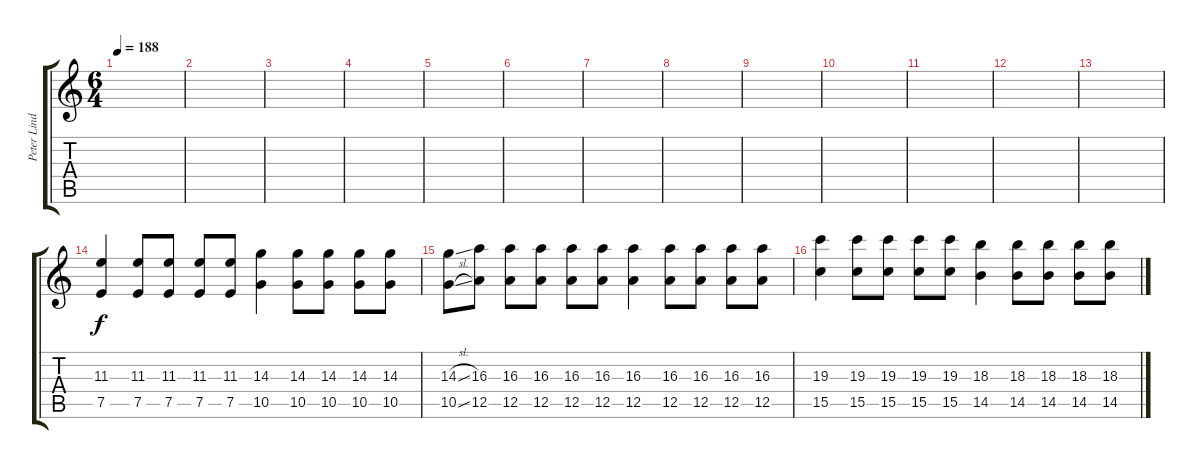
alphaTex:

\track ("Peter Lindgren" "Peter Lind") {mute instrument distortionguitar}
\staff {score tabs}
\tuning (D4 A3 F3 D3 A2 D2) {hide}
\ts (6 4)
\tempo 188
\clef g2
\ks c
|
|
|
|
|
|
|
|
|
|
|
|
|
(11.3 7.5).4{instrument distortionguitar} (11.3 7.5).8 (11.3 7.5).8 (11.3 7.5).8 (11.3 7.5).8 (14.3 10.5).4 (14.3 10.5).8 (14.3 10.5).8 (14.3 10.5).8 (14.3 10.5).8 |
(14.3{sl} 10.5{sl}).8 (16.3 12.5).8 (16.3 12.5).8 (16.3 12.5).8 (16.3 12.5).8 (16.3 12.5).8 (16.3 12.5).4 (16.3 12.5).8 (16.3 12.5).8 (16.3 12.5).8 (16.3 12.5).8 |
(19.3 15.5).4 (19.3 15.5).8 (19.3 15.5).8 (19.3 15.5).8 (19.3 15.5).8 (18.3 14.5).4 (18.3 14.5).8 (18.3 14.5).8 (18.3 14.5).8 (18.3 14.5).8
